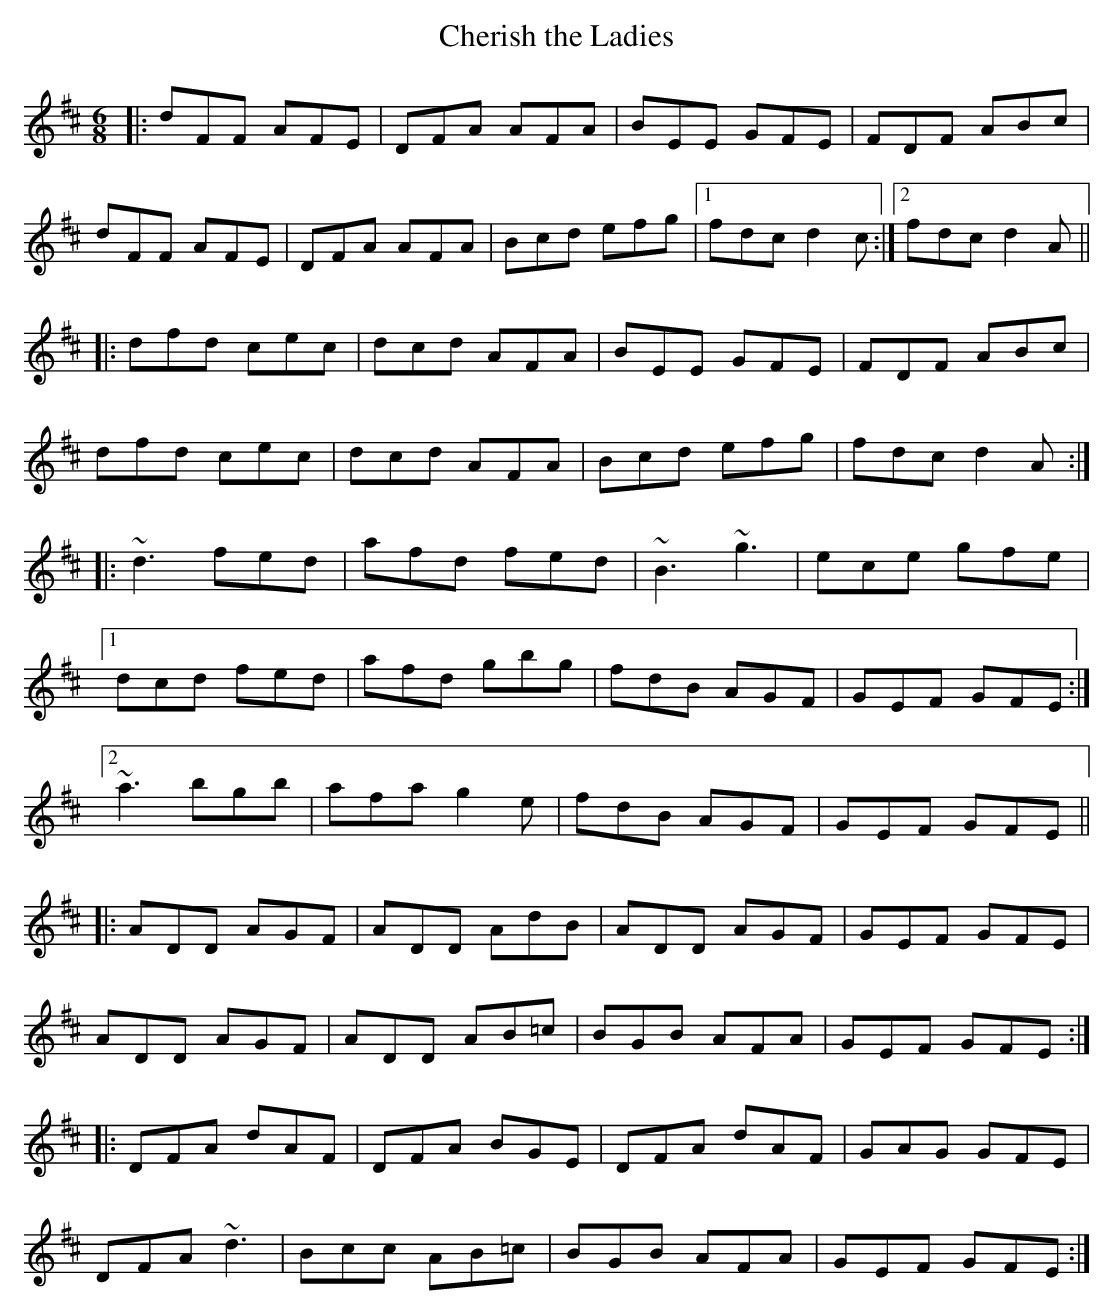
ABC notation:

X:1
T:Cherish the Ladies
M:6/8
K:D
|: dFF AFE | DFA AFA  | BEE GFE | FDF ABc   |
   dFF AFE | DFA AFA  | Bcd efg |1 fdc d2c :|2 fdc d2A ||
|: dfd cec | dcd AFA  | BEE GFE | FDF ABc   |
   dfd cec | dcd AFA  | Bcd efg | fdc d2A  :|
|: ~d3 fed | afd fed  | ~B3 ~g3 | ece gfe   |1
   dcd fed | afd gbg  | fdB AGF | GEF GFE :|2
   ~a3 bgb | afa g2e  | fdB AGF | GEF GFE  ||
|: ADD AGF | ADD AdB  | ADD AGF | GEF GFE   |
   ADD AGF | ADD AB=c | BGB AFA | GEF GFE  :|
|: DFA dAF | DFA BGE  | DFA dAF | GAG GFE   |
   DFA ~d3 | Bcc AB=c | BGB AFA | GEF GFE  :|
